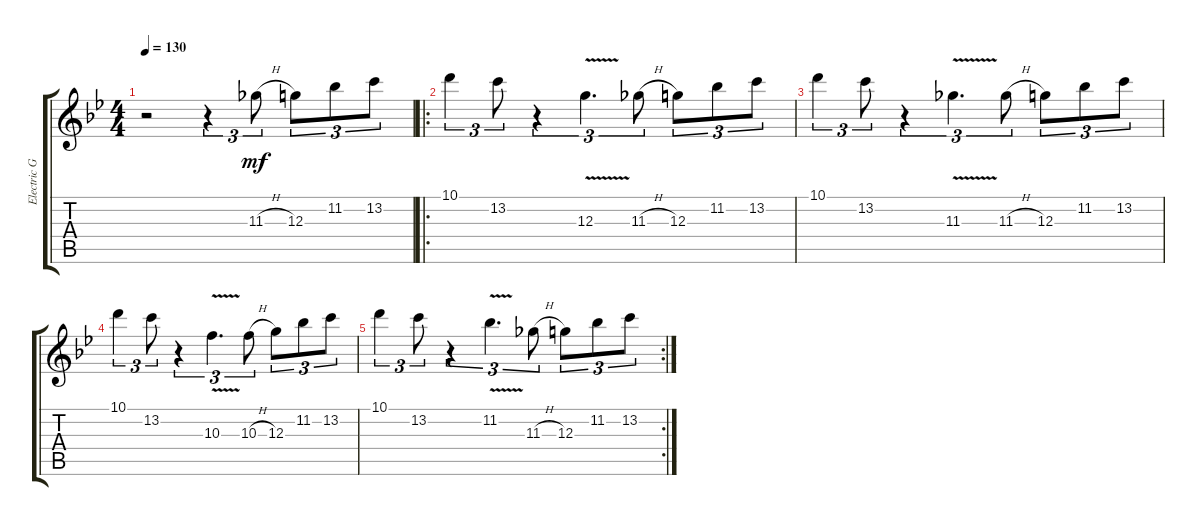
\track ("Electric Guitar" "Electric G") {instrument electricguitarclean}
\staff {score tabs}
\tuning (E4 B3 G3 D3 A2 E2) {hide}
\ts (4 4)
\tempo 130
\clef g2
\ks gminor
r.2{dy mf instrument electricguitarclean} r.4{tu (3 2)} 11.3{h}.8{tu (3 2)} 12.3.8{tu (3 2)} 11.2.8{tu (3 2)} 13.2.8{tu (3 2)} |
\ro
10.1.4{tu (3 2)} 13.2.8{tu (3 2)} r.4{tu (3 2)} 12.3{v}.4{d tu (3 2)} 11.3{h}.8{tu (3 2)} 12.3.8{tu (3 2)} 11.2.8{tu (3 2)} 13.2.8{tu (3 2)} |
10.1.4{tu (3 2)} 13.2.8{tu (3 2)} r.4{tu (3 2)} 11.3{v}.4{d tu (3 2)} 11.3{h}.8{tu (3 2)} 12.3.8{tu (3 2)} 11.2.8{tu (3 2)} 13.2.8{tu (3 2)} |
10.1.4{tu (3 2)} 13.2.8{tu (3 2)} r.4{tu (3 2)} 10.3{v}.4{d tu (3 2)} 10.3{h}.8{tu (3 2)} 12.3.8{tu (3 2)} 11.2.8{tu (3 2)} 13.2.8{tu (3 2)} |
\rc 2
10.1.4{tu (3 2)} 13.2.8{tu (3 2)} r.4{tu (3 2)} 11.2{v}.4{d tu (3 2)} 11.3{h}.8{tu (3 2)} 12.3.8{tu (3 2)} 11.2.8{tu (3 2)} 13.2.8{tu (3 2)}
